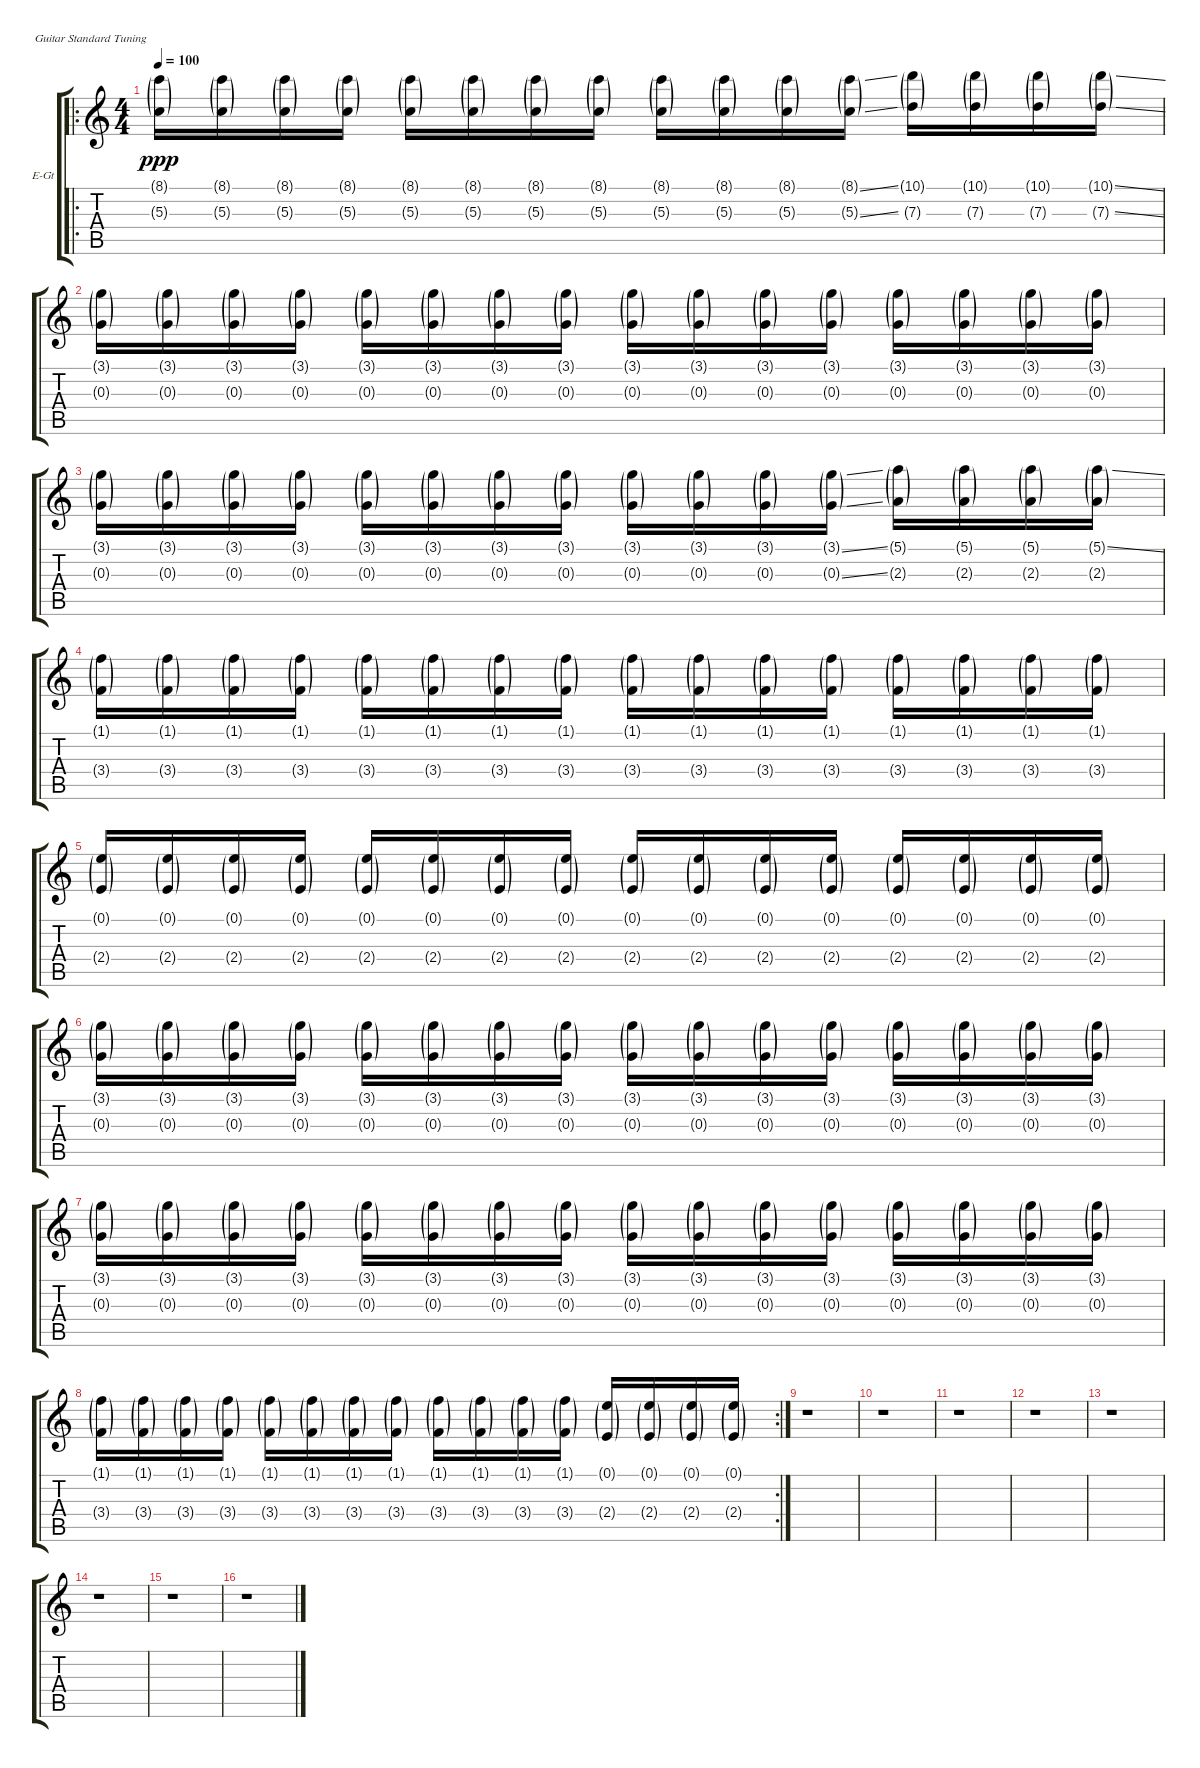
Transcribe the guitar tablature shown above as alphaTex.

\defaultSystemsLayout 4
\bracketExtendMode groupsimilarinstruments
\firstSystemTrackNameOrientation horizontal
\otherSystemsTrackNameOrientation horizontal
\track ("Electric Guitar" "E-Gt") {instrument overdrivenguitar}
\staff {score tabs}
\tuning (E4 B3 G3 D3 A2 E2)
\ro
\ts (4 4)
\tempo 100
\clef g2
\scale
0.373737
\ks c
(8.1{g} 5.3{g}).16{dy ppp} (8.1{g} 5.3{g}).16 (8.1{g} 5.3{g}).16 (8.1{g} 5.3{g}).16 (8.1{g} 5.3{g}).16 (8.1{g} 5.3{g}).16 (8.1{g} 5.3{g}).16 (8.1{g} 5.3{g}).16 (8.1{g} 5.3{g}).16 (8.1{g} 5.3{g}).16 (8.1{g} 5.3{g}).16 (8.1{ss g} 5.3{ss g}).16 (10.1{g} 7.3{g}).16 (10.1{g} 7.3{g}).16 (10.1{g} 7.3{g}).16 (10.1{ss g} 7.3{ss g}).16 |
\scale
0.313131 (3.1{g} 0.3{g}).16 (3.1{g} 0.3{g}).16 (3.1{g} 0.3{g}).16 (3.1{g} 0.3{g}).16 (3.1{g} 0.3{g}).16 (3.1{g} 0.3{g}).16 (3.1{g} 0.3{g}).16 (3.1{g} 0.3{g}).16 (3.1{g} 0.3{g}).16 (3.1{g} 0.3{g}).16 (3.1{g} 0.3{g}).16 (3.1{g} 0.3{g}).16 (3.1{g} 0.3{g}).16 (3.1{g} 0.3{g}).16 (3.1{g} 0.3{g}).16 (3.1{g} 0.3{g}).16 |
\scale
0.322917 (3.1{g} 0.3{g}).16 (3.1{g} 0.3{g}).16 (3.1{g} 0.3{g}).16 (3.1{g} 0.3{g}).16 (3.1{g} 0.3{g}).16 (3.1{g} 0.3{g}).16 (3.1{g} 0.3{g}).16 (3.1{g} 0.3{g}).16 (3.1{g} 0.3{g}).16 (3.1{g} 0.3{g}).16 (3.1{g} 0.3{g}).16 (3.1{ss g} 0.3{ss g}).16 (5.1{g} 2.3{g}).16 (5.1{g} 2.3{g}).16 (5.1{g} 2.3{g}).16 (5.1{ss g} 2.3{g}).16 |
\scale
0.354167 (1.1{g} 3.4{g}).16 (1.1{g} 3.4{g}).16 (1.1{g} 3.4{g}).16 (1.1{g} 3.4{g}).16 (1.1{g} 3.4{g}).16 (1.1{g} 3.4{g}).16 (1.1{g} 3.4{g}).16 (1.1{g} 3.4{g}).16 (1.1{g} 3.4{g}).16 (1.1{g} 3.4{g}).16 (1.1{g} 3.4{g}).16 (1.1{g} 3.4{g}).16 (1.1{g} 3.4{g}).16 (1.1{g} 3.4{g}).16 (1.1{g} 3.4{g}).16 (1.1{g} 3.4{g}).16 |
(0.1{g} 2.4{g}).16 (0.1{g} 2.4{g}).16 (0.1{g} 2.4{g}).16 (0.1{g} 2.4{g}).16 (0.1{g} 2.4{g}).16 (0.1{g} 2.4{g}).16 (0.1{g} 2.4{g}).16 (0.1{g} 2.4{g}).16 (0.1{g} 2.4{g}).16 (0.1{g} 2.4{g}).16 (0.1{g} 2.4{g}).16 (0.1{g} 2.4{g}).16 (0.1{g} 2.4{g}).16 (0.1{g} 2.4{g}).16 (0.1{g} 2.4{g}).16 (0.1{g} 2.4{g}).16 |
(3.1{g} 0.3{g}).16 (3.1{g} 0.3{g}).16 (3.1{g} 0.3{g}).16 (3.1{g} 0.3{g}).16 (3.1{g} 0.3{g}).16 (3.1{g} 0.3{g}).16 (3.1{g} 0.3{g}).16 (3.1{g} 0.3{g}).16 (3.1{g} 0.3{g}).16 (3.1{g} 0.3{g}).16 (3.1{g} 0.3{g}).16 (3.1{g} 0.3{g}).16 (3.1{g} 0.3{g}).16 (3.1{g} 0.3{g}).16 (3.1{g} 0.3{g}).16 (3.1{g} 0.3{g}).16 |
(3.1{g} 0.3{g}).16 (3.1{g} 0.3{g}).16 (3.1{g} 0.3{g}).16 (3.1{g} 0.3{g}).16 (3.1{g} 0.3{g}).16 (3.1{g} 0.3{g}).16 (3.1{g} 0.3{g}).16 (3.1{g} 0.3{g}).16 (3.1{g} 0.3{g}).16 (3.1{g} 0.3{g}).16 (3.1{g} 0.3{g}).16 (3.1{g} 0.3{g}).16 (3.1{g} 0.3{g}).16 (3.1{g} 0.3{g}).16 (3.1{g} 0.3{g}).16 (3.1{g} 0.3{g}).16 |
\rc 2
(1.1{g} 3.4{g}).16 (1.1{g} 3.4{g}).16 (1.1{g} 3.4{g}).16 (1.1{g} 3.4{g}).16 (1.1{g} 3.4{g}).16 (1.1{g} 3.4{g}).16 (1.1{g} 3.4{g}).16 (1.1{g} 3.4{g}).16 (1.1{g} 3.4{g}).16 (1.1{g} 3.4{g}).16 (1.1{g} 3.4{g}).16 (1.1{g} 3.4{g}).16 (0.1{g} 2.4{g}).16 (0.1{g} 2.4{g}).16 (0.1{g} 2.4{g}).16 (0.1{g} 2.4{g}).16 |
\scale
0.322917 r.1 |
\scale
0.333333 r.1 |
\scale
0.333333 r.1 |
\scale
0.333333 r.1 |
\scale
0.333333 r.1 |
\scale
0.333333 r.1 |
\scale
0.333333 r.1 |
\scale
0.333333 r.1
